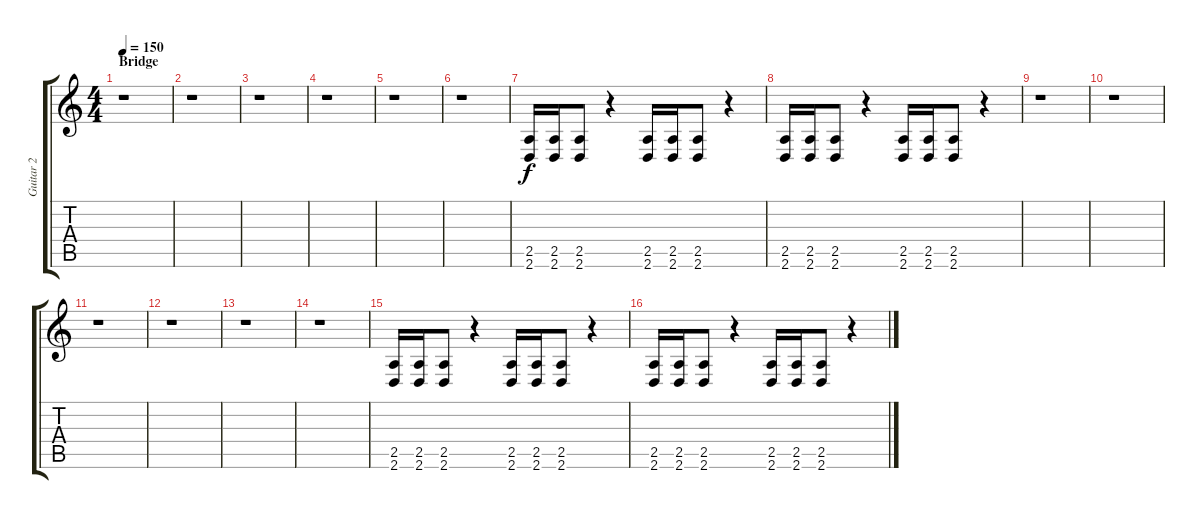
\track ("Guitar 2" "Guitar 2") {instrument distortionguitar}
\staff {score tabs}
\tuning (D4 A3 F3 C3 G2 C2) {hide}
\ts (4 4)
\section ("" "Bridge")
\tempo 150
\clef g2
\ks c
r.1{dy f} |
r.1 |
r.1 |
r.1 |
r.1 |
r.1 |
(2.5 2.6).16 (2.5 2.6).16 (2.5 2.6).8 r.4 (2.5 2.6).16 (2.5 2.6).16 (2.5 2.6).8 r.4 |
(2.5 2.6).16 (2.5 2.6).16 (2.5 2.6).8 r.4 (2.5 2.6).16 (2.5 2.6).16 (2.5 2.6).8 r.4 |
r.1 |
r.1 |
r.1 |
r.1 |
r.1 |
r.1 |
(2.5 2.6).16 (2.5 2.6).16 (2.5 2.6).8 r.4 (2.5 2.6).16 (2.5 2.6).16 (2.5 2.6).8 r.4 |
(2.5 2.6).16 (2.5 2.6).16 (2.5 2.6).8 r.4 (2.5 2.6).16 (2.5 2.6).16 (2.5 2.6).8 r.4
